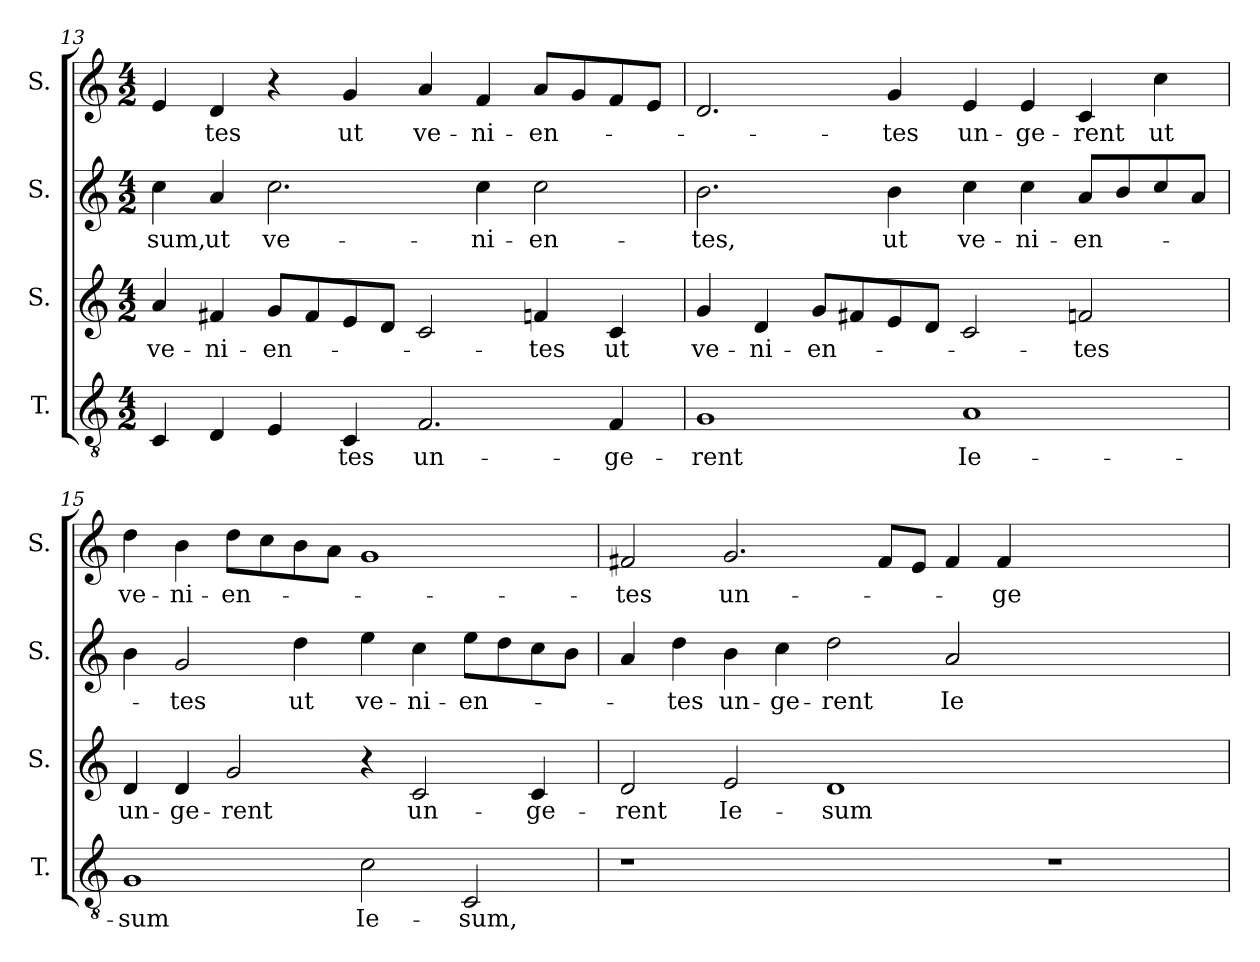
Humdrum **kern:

**kern	**text	**kern	**text	**kern	**text	**kern	**text
*part4	*part4	*part3	*part3	*part2	*part2	*part1	*part1
*staff4	*staff4	*staff3	*staff3	*staff2	*staff2	*staff1	*staff1
*I"T.	*	*I"S.	*	*I"S.	*	*I"S.	*
*I'T.	*	*I'S.	*	*I'S.	*	*I'S.	*
*clefGv2	*	*clefG2	*	*clefG2	*	*clefG2	*
*k[]	*	*k[]	*	*k[]	*	*k[]	*
*C:	*	*C:	*	*C:	*	*C:	*
*M4/2	*	*M4/2	*	*M4/2	*	*M4/2	*
=13	=13	=13	=13	=13	=13	=13	=13
!	!	!	!LO:LY:b:color=#000000	!	!	!	!
!	!	!	!	!	!LO:LY:b:color=#000000	!	!
4Ci/	.	4ai/	ve-	4cci\	-sum,	4ei/	.
!	!	!	!LO:LY:b:color=#000000	!	!	!	!
!	!	!	!	!	!LO:LY:b:color=#000000	!	!
!	!	!	!	!	!	!	!LO:LY:b:color=#000000
4Di/	.	4f#Xi/	-ni-	4ai/	ut	4di/	-tes
!	!	!	!LO:LY:b:color=#000000	!	!	!	!
!	!	!	!	!	!LO:LY:b:color=#000000	!	!
4Ei/	.	8gi/L	-en-	2.cci\	ve-	4r	.
.	.	8f#i/	.	.	.	.	.
!	!LO:LY:b:color=#000000	!	!	!	!	!	!
!	!	!	!	!	!	!	!LO:LY:b:color=#000000
4Ci/	-tes	8ei/	.	.	.	4gi/	ut
.	.	8di/J	.	.	.	.	.
!	!LO:LY:b:color=#000000	!	!	!	!	!	!
!	!	!	!	!	!	!	!LO:LY:b:color=#000000
2.Fi/	un-	2ci/	.	.	.	4ai/	ve-
!	!	!	!	!	!LO:LY:b:color=#000000	!	!
!	!	!	!	!	!	!	!LO:LY:b:color=#000000
.	.	.	.	4cci\	-ni-	4fi/	-ni-
!	!	!	!LO:LY:b:color=#000000	!	!	!	!
!	!	!	!	!	!LO:LY:b:color=#000000	!	!
!	!	!	!	!	!	!	!LO:LY:b:color=#000000
.	.	4fni/	-tes	2cci\	-en-	8ai/L	-en-
.	.	.	.	.	.	8gi/	.
!	!LO:LY:b:color=#000000	!	!	!	!	!	!
!	!	!	!LO:LY:b:color=#000000	!	!	!	!
4Fi/	-ge-	4ci/	ut	.	.	8fi/	.
.	.	.	.	.	.	8ei/J	.
!!LO:LB:g=z
=14	=14	=14	=14	=14	=14	=14	=14
!	!LO:LY:b:color=#000000	!	!	!	!	!	!
!	!	!	!LO:LY:b:color=#000000	!	!	!	!
!	!	!	!	!	!LO:LY:b:color=#000000	!	!
1Gi	-rent	4gi/	ve-	2.bi\	-tes,	2.di/	.
!	!	!	!LO:LY:b:color=#000000	!	!	!	!
.	.	4di/	-ni-	.	.	.	.
!	!	!	!LO:LY:b:color=#000000	!	!	!	!
.	.	8gi/L	-en-	.	.	.	.
.	.	8f#Xi/	.	.	.	.	.
!	!	!	!	!	!LO:LY:b:color=#000000	!	!
!	!	!	!	!	!	!	!LO:LY:b:color=#000000
.	.	8ei/	.	4bi\	ut	4gi/	-tes
.	.	8di/J	.	.	.	.	.
!	!LO:LY:b:color=#000000	!	!	!	!	!	!
!	!	!	!	!	!LO:LY:b:color=#000000	!	!
!	!	!	!	!	!	!	!LO:LY:b:color=#000000
1Ai	Ie-	2ci/	.	4cci\	ve-	4ei/	un-
!	!	!	!	!	!LO:LY:b:color=#000000	!	!
!	!	!	!	!	!	!	!LO:LY:b:color=#000000
.	.	.	.	4cci\	-ni-	4ei/	-ge-
!	!	!	!LO:LY:b:color=#000000	!	!	!	!
!	!	!	!	!	!LO:LY:b:color=#000000	!	!
!	!	!	!	!	!	!	!LO:LY:b:color=#000000
.	.	2fni/	-tes	8ai/L	-en-	4ci/	-rent
.	.	.	.	8bi/	.	.	.
!	!	!	!	!	!	!	!LO:LY:b:color=#000000
.	.	.	.	8cci/	.	4cci\	ut
.	.	.	.	8ai/J	.	.	.
=15	=15	=15	=15	=15	=15	=15	=15
!	!LO:LY:b:color=#000000	!	!	!	!	!	!
!	!	!	!LO:LY:b:color=#000000	!	!	!	!
!	!	!	!	!	!	!	!LO:LY:b:color=#000000
1Gi	-sum	4di/	un-	4bi\	.	4ddi\	ve-
!	!	!	!LO:LY:b:color=#000000	!	!	!	!
!	!	!	!	!	!LO:LY:b:color=#000000	!	!
!	!	!	!	!	!	!	!LO:LY:b:color=#000000
.	.	4di/	-ge-	2gi/	-tes	4bi\	-ni-
!	!	!	!LO:LY:b:color=#000000	!	!	!	!
!	!	!	!	!	!	!	!LO:LY:b:color=#000000
.	.	2gi/	-rent	.	.	8ddi\L	-en-
.	.	.	.	.	.	8cci\	.
!	!	!	!	!	!LO:LY:b:color=#000000	!	!
.	.	.	.	4ddi\	ut	8bi\	.
.	.	.	.	.	.	8ai\J	.
!	!LO:LY:b:color=#000000	!	!	!	!	!	!
!	!	!	!	!	!LO:LY:b:color=#000000	!	!
2ci\	Ie-	4r	.	4eei\	ve-	1gi	.
!	!	!	!LO:LY:b:color=#000000	!	!	!	!
!	!	!	!	!	!LO:LY:b:color=#000000	!	!
.	.	2ci/	un-	4cci\	-ni-	.	.
!	!LO:LY:b:color=#000000	!	!	!	!	!	!
!	!	!	!	!	!LO:LY:b:color=#000000	!	!
2Ci/	-sum,	.	.	8eei\L	-en-	.	.
.	.	.	.	8ddi\	.	.	.
!	!	!	!LO:LY:b:color=#000000	!	!	!	!
.	.	4ci/	-ge-	8cci\	.	.	.
.	.	.	.	8bi\J	.	.	.
=16	=16	=16	=16	=16	=16	=16	=16
!LO:N:vis=1	!	!	!	!	!	!	!
!	!	!	!LO:LY:b:color=#000000	!	!	!	!
!	!	!	!	!	!	!	!LO:LY:b:color=#000000
0r	.	2di/	-rent	4ai/	.	2f#Xi/	-tes
!	!	!	!	!	!LO:LY:b:color=#000000	!	!
.	.	.	.	4ddi\	-tes	.	.
!	!	!	!LO:LY:b:color=#000000	!	!	!	!
!	!	!	!	!	!LO:LY:b:color=#000000	!	!
!	!	!	!	!	!	!	!LO:LY:b:color=#000000
.	.	2ei/	Ie-	4bi\	un-	2.gi/	un-
!	!	!	!	!	!LO:LY:b:color=#000000	!	!
.	.	.	.	4cci\	-ge-	.	.
!	!	!	!LO:LY:b:color=#000000	!	!	!	!
!	!	!	!	!	!LO:LY:b:color=#000000	!	!
.	.	1di	-sum	2ddi\	-rent	.	.
.	.	.	.	.	.	8f#i/L	.
.	.	.	.	.	.	8ei/J	.
!	!	!	!	!	!LO:LY:b:color=#000000	!	!
.	.	.	.	2ai/	Ie-	4f#i/	.
!	!	!	!	!	!	!	!LO:LY:b:color=#000000
.	.	.	.	.	.	4f#i/	-ge-
!LO:N:vis=1	!	!	!	!	!	!	!
0r	.	0ryy	.	0ryy	.	0ryy	.
=	=	=	=	=	=	=	=
*-	*-	*-	*-	*-	*-	*-	*-
